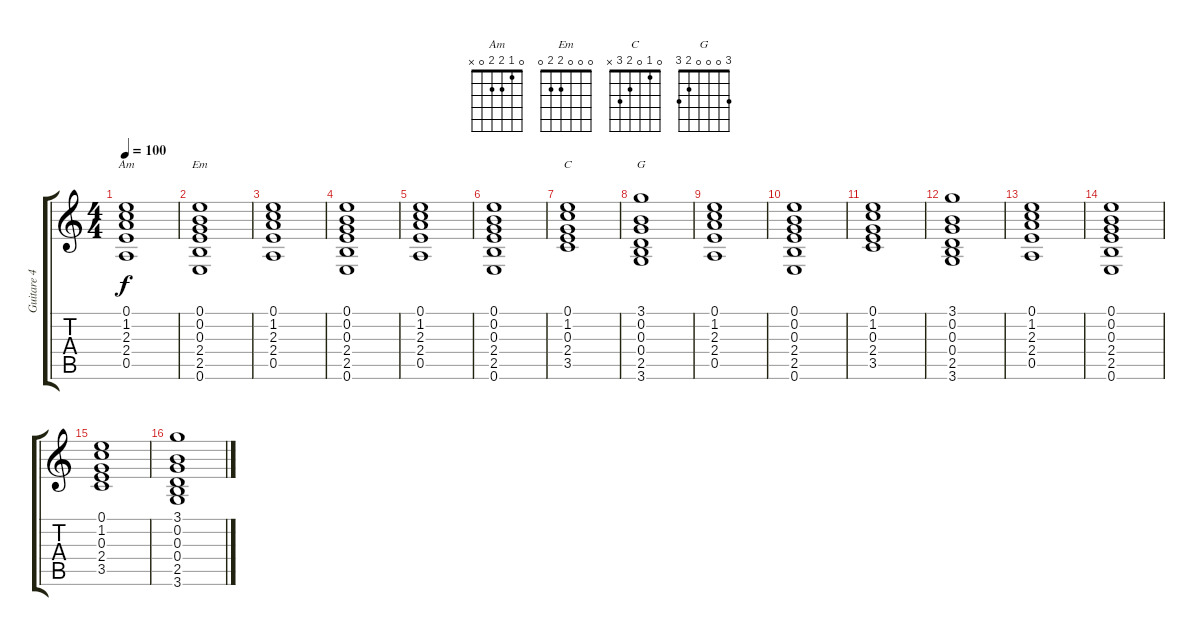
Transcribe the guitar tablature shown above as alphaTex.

\track ("Guitare 4 (accords)" "Guitare 4 ") {instrument acousticguitarsteel}
\staff {score tabs}
\tuning (E4 B3 G3 D3 A2 E2) {hide}
\chord ("Am" 0 1 2 2 0 x)
\chord ("Em" 0 0 0 2 2 0)
\chord ("C" 0 1 0 2 3 x)
\chord ("G" 3 0 0 0 2 3)
\ts (4 4)
\tempo 100
\clef g2
\ks c
(0.1 1.2 2.3 2.4 0.5).1{ch "Am" dy f instrument acousticguitarsteel} |
(0.1 0.2 0.3 2.4 2.5 0.6).1{ch "Em"} |
(0.1 1.2 2.3 2.4 0.5).1 |
(0.1 0.2 0.3 2.4 2.5 0.6).1 |
(0.1 1.2 2.3 2.4 0.5).1 |
(0.1 0.2 0.3 2.4 2.5 0.6).1 |
(0.1 1.2 0.3 2.4 3.5).1{ch "C"} |
(3.1 0.2 0.3 0.4 2.5 3.6).1{ch "G"} |
(0.1 1.2 2.3 2.4 0.5).1 |
(0.1 0.2 0.3 2.4 2.5 0.6).1 |
(0.1 1.2 0.3 2.4 3.5).1 |
(3.1 0.2 0.3 0.4 2.5 3.6).1 |
(0.1 1.2 2.3 2.4 0.5).1 |
(0.1 0.2 0.3 2.4 2.5 0.6).1 |
(0.1 1.2 0.3 2.4 3.5).1 |
(3.1 0.2 0.3 0.4 2.5 3.6).1
